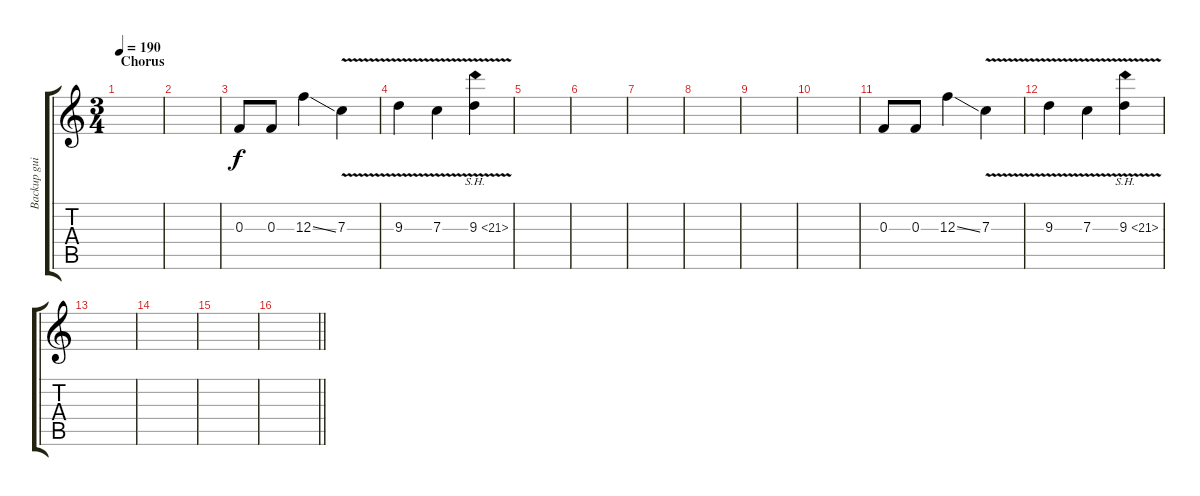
\track ("Backup guitar" "Backup gui") {instrument distortionguitar}
\staff {score tabs}
\tuning (D4 A3 F3 C3 G2 D2) {hide}
\ts (3 4)
\section ("" "Chorus")
\tempo 190
\clef g2
\ks c
|
|
0.3.8 0.3.8 12.3{ss}.4 7.3{v}.4 |
9.3{v}.4 7.3{v}.4 9.3{sh 12 v}.4 |
|
|
|
|
|
|
0.3.8 0.3.8 12.3{ss}.4 7.3{v}.4 |
9.3{v}.4 7.3{v}.4 9.3{sh 12 v}.4 |
|
|
|
\barLineRight lightlight
